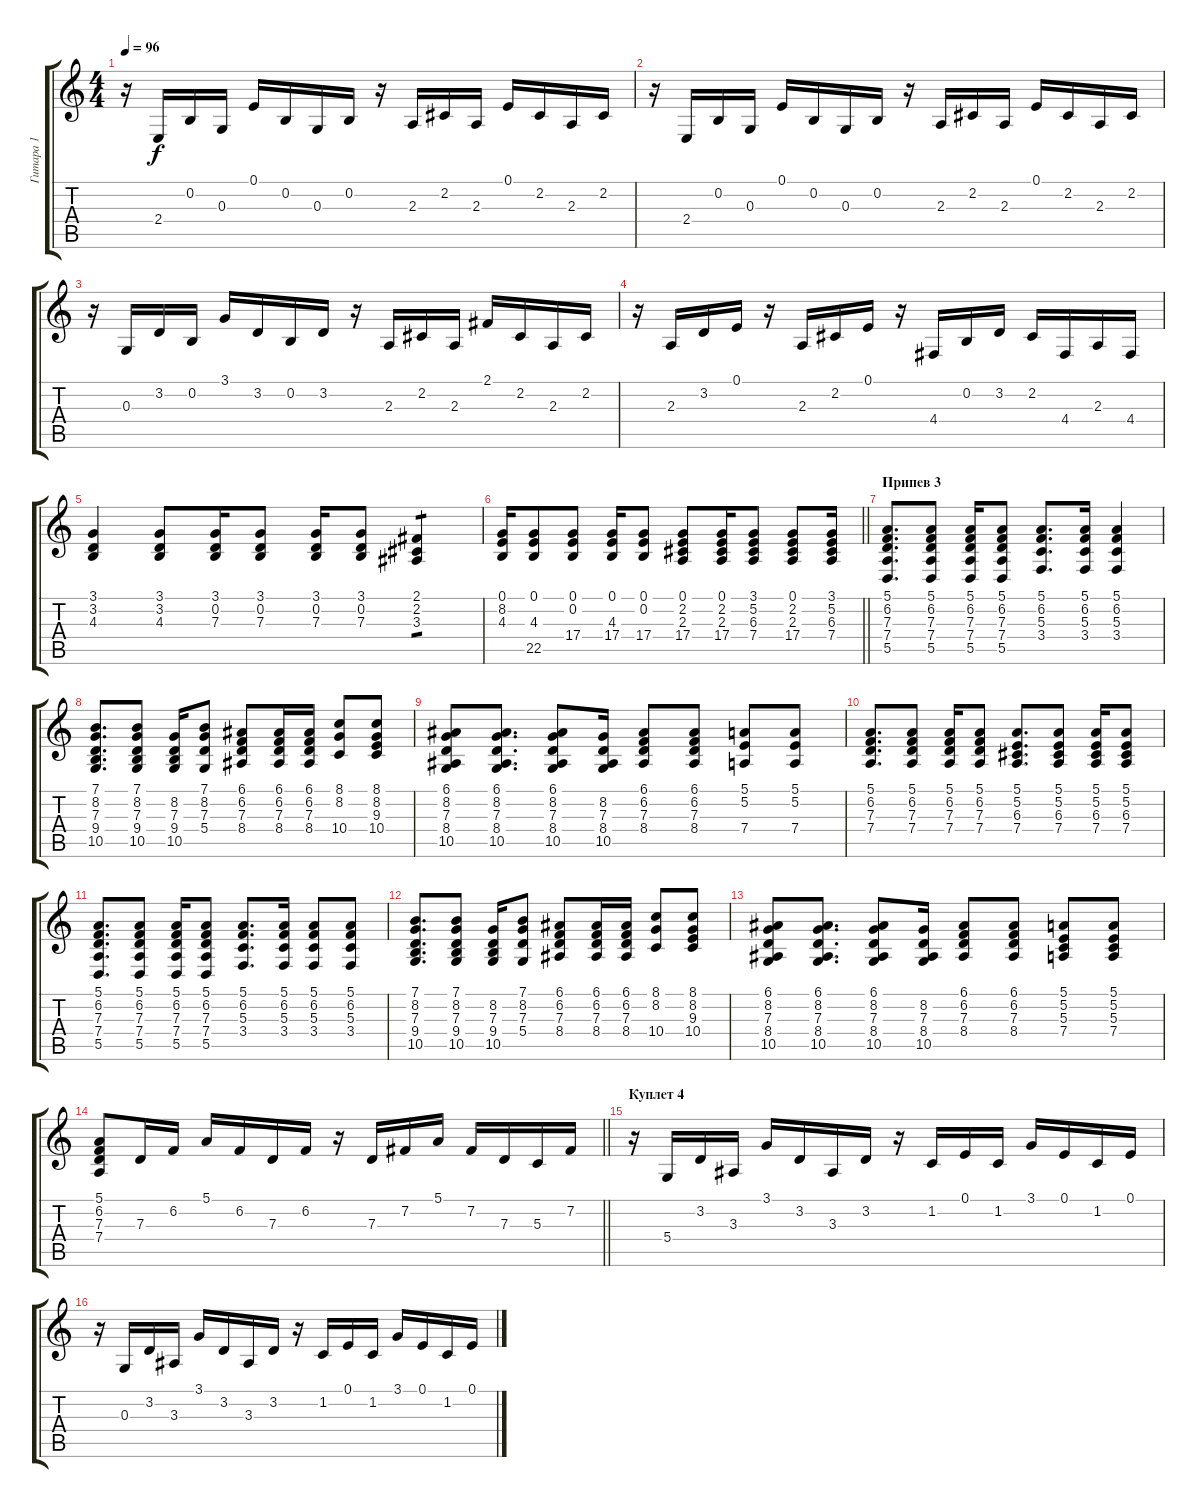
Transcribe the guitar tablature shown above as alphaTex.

\track ("Гитара 1" "Гитара 1") {instrument koto}
\staff {score tabs}
\tuning (E4 B3 G3 D3 A2 E2) {hide}
\ts (4 4)
\tempo 96
\clef g2
\ks c
r.16{dy f} 2.4.16 0.2.16 0.3.16 0.1.16 0.2.16 0.3.16 0.2.16 r.16 2.3.16 2.2.16 2.3.16 0.1.16 2.2.16 2.3.16 2.2.16 |
r.16 2.4.16 0.2.16 0.3.16 0.1.16 0.2.16 0.3.16 0.2.16 r.16 2.3.16 2.2.16 2.3.16 0.1.16 2.2.16 2.3.16 2.2.16 |
r.16 0.3.16 3.2.16 0.2.16 3.1.16 3.2.16 0.2.16 3.2.16 r.16 2.3.16 2.2.16 2.3.16 2.1.16 2.2.16 2.3.16 2.2.16 |
r.16 2.3.16 3.2.16 0.1.16 r.16 2.3.16 2.2.16 0.1.16 r.16 4.4.16 0.2.16 3.2.16 2.2.16 4.4.16 2.3.16 4.4.16 |
(3.1 3.2 4.3).4 (3.1 3.2 4.3).8 (3.1 0.2 7.3).16 (3.1 0.2 7.3).8 (3.1 0.2 7.3).16 (3.1 0.2 7.3).8 (2.1 2.2 3.3).4{tp 1} |
\barLineRight lightlight
(0.1 8.2 4.3).16 (0.1 4.3 22.5).8 (0.1 0.2 17.4).8 (0.1 4.3 17.4).16 (0.1 0.2 17.4).8 (0.1 2.2 2.3 17.4).8 (0.1 2.2 2.3 17.4).16 (3.1 5.2 6.3 7.4).8 (0.1 2.2 2.3 17.4).8 (3.1 5.2 6.3 7.4).16 |
\section ("" "Припев 3")
(5.1 6.2 7.3 7.4 5.5).8{d} (5.1 6.2 7.3 7.4 5.5).8 (5.1 6.2 7.3 7.4 5.5).16 (5.1 6.2 7.3 7.4 5.5).8 (5.1 6.2 5.3 3.4).8{d} (5.1 6.2 5.3 3.4).16 (5.1 6.2 5.3 3.4).4 |
(7.1 8.2 7.3 9.4 10.5).8{d} (7.1 8.2 7.3 9.4 10.5).8 (8.2 7.3 9.4 10.5).16 (7.1 8.2 7.3 5.4).8 (6.1 6.2 7.3 8.4).8 (6.1 6.2 7.3 8.4).16 (6.1 6.2 7.3 8.4).16 (8.1 8.2 10.4).8 (8.1 8.2 9.3 10.4).8 |
(6.1 8.2 7.3 8.4 10.5).8 (6.1 8.2 7.3 8.4 10.5).8{d} (6.1 8.2 7.3 8.4 10.5).8 (8.2 7.3 8.4 10.5).16 (6.1 6.2 7.3 8.4).8 (6.1 6.2 7.3 8.4).8 (5.1 5.2 7.4).8 (5.1 5.2 7.4).8 |
(5.1 6.2 7.3 7.4).8{d} (5.1 6.2 7.3 7.4).8 (5.1 6.2 7.3 7.4).16 (5.1 6.2 7.3 7.4).8 (5.1 5.2 6.3 7.4).8{d} (5.1 5.2 6.3 7.4).8 (5.1 5.2 6.3 7.4).16 (5.1 5.2 6.3 7.4).8 |
(5.1 6.2 7.3 7.4 5.5).8{d} (5.1 6.2 7.3 7.4 5.5).8 (5.1 6.2 7.3 7.4 5.5).16 (5.1 6.2 7.3 7.4 5.5).8 (5.1 6.2 5.3 3.4).8{d} (5.1 6.2 5.3 3.4).16 (5.1 6.2 5.3 3.4).8 (5.1 6.2 5.3 3.4).8 |
(7.1 8.2 7.3 9.4 10.5).8{d} (7.1 8.2 7.3 9.4 10.5).8 (8.2 7.3 9.4 10.5).16 (7.1 8.2 7.3 5.4).8 (6.1 6.2 7.3 8.4).8 (6.1 6.2 7.3 8.4).16 (6.1 6.2 7.3 8.4).16 (8.1 8.2 10.4).8 (8.1 8.2 9.3 10.4).8 |
(6.1 8.2 7.3 8.4 10.5).8 (6.1 8.2 7.3 8.4 10.5).8{d} (6.1 8.2 7.3 8.4 10.5).8 (8.2 7.3 8.4 10.5).16 (6.1 6.2 7.3 8.4).8 (6.1 6.2 7.3 8.4).8 (5.1 5.2 5.3 7.4).8 (5.1 5.2 5.3 7.4).8 |
\barLineRight lightlight
(5.1 6.2 7.3 7.4).8 7.3.16 6.2.16 5.1.16 6.2.16 7.3.16 6.2.16 r.16 7.3.16 7.2.16 5.1.16 7.2.16 7.3.16 5.3.16 7.2.16 |
\section ("" "Куплет 4")
r.16 5.4.16 3.2.16 3.3.16 3.1.16 3.2.16 3.3.16 3.2.16 r.16 1.2.16 0.1.16 1.2.16 3.1.16 0.1.16 1.2.16 0.1.16 |
r.16 0.3.16 3.2.16 3.3.16 3.1.16 3.2.16 3.3.16 3.2.16 r.16 1.2.16 0.1.16 1.2.16 3.1.16 0.1.16 1.2.16 0.1.16
